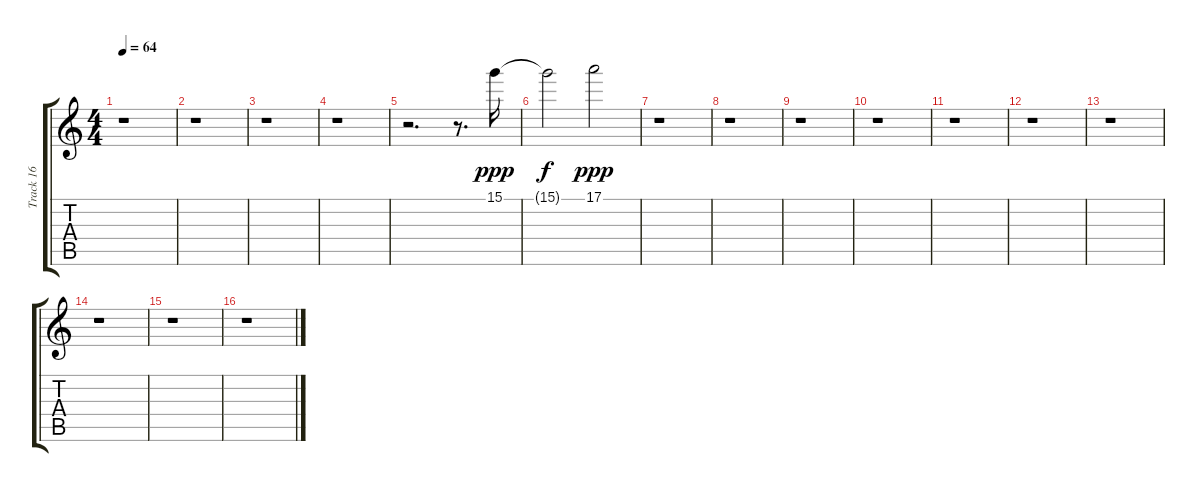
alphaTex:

\track ("Track 16" "Track 16") {instrument acousticguitarsteel}
\staff {score tabs}
\tuning (E4 B3 G3 D3 A2 E2) {hide}
\ts (4 4)
\tempo 64
\clef g2
\ks c
r.1{dy ppp} |
r.1 |
r.1 |
r.1 |
r.2{d} r.8{d} 15.1.16 |
15.1{t}.2{dy f} 17.1.2{dy ppp} |
r.1 |
r.1 |
r.1 |
r.1 |
r.1 |
r.1 |
r.1 |
r.1 |
r.1 |
r.1
